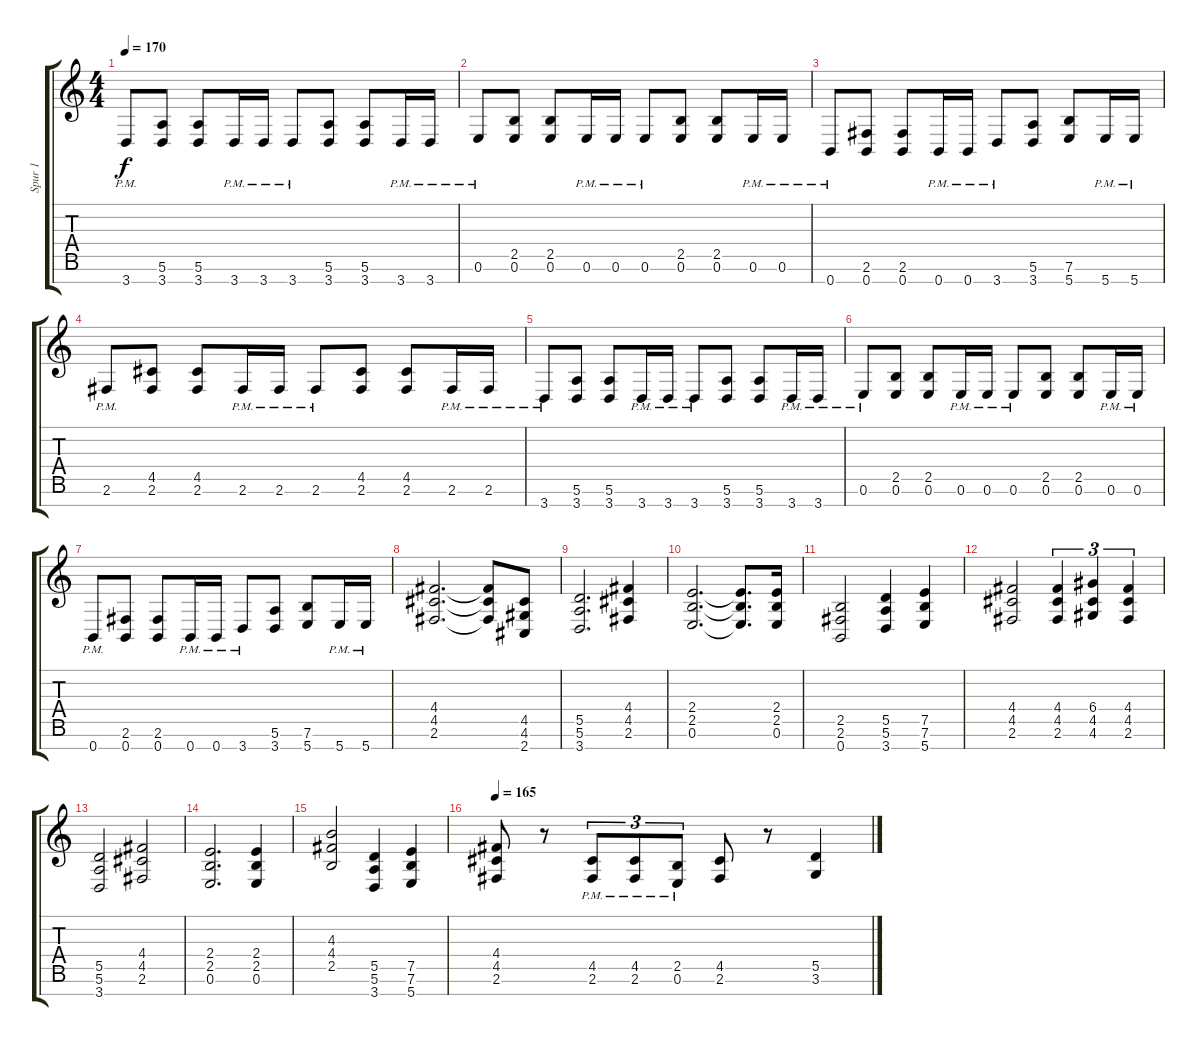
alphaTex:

\track ("Spur 1" "Spur 1") {instrument distortionguitar}
\staff {score tabs}
\tuning (E4 B3 G3 D3 A2 E2 B1) {hide}
\ts (4 4)
\tempo 170
\clef g2
\ks c
3.7{pm}.8{dy f} (5.6 3.7).8 (5.6 3.7).8 3.7{pm}.16 3.7{pm}.16 3.7{pm}.8 (5.6 3.7).8 (5.6 3.7).8 3.7{pm}.16 3.7{pm}.16 |
0.6{pm}.8 (2.5 0.6).8 (2.5 0.6).8 0.6{pm}.16 0.6{pm}.16 0.6{pm}.8 (2.5 0.6).8 (2.5 0.6).8 0.6{pm}.16 0.6{pm}.16 |
0.7{pm}.8 (2.6 0.7).8 (2.6 0.7).8 0.7{pm}.16 0.7{pm}.16 3.7{pm}.8 (5.6 3.7).8 (7.6 5.7).8 5.7{pm}.16 5.7{pm}.16 |
2.6{pm}.8 (4.5 2.6).8 (4.5 2.6).8 2.6{pm}.16 2.6{pm}.16 2.6{pm}.8 (4.5 2.6).8 (4.5 2.6).8 2.6{pm}.16 2.6{pm}.16 |
3.7{pm}.8 (5.6 3.7).8 (5.6 3.7).8 3.7{pm}.16 3.7{pm}.16 3.7{pm}.8 (5.6 3.7).8 (5.6 3.7).8 3.7{pm}.16 3.7{pm}.16 |
0.6{pm}.8 (2.5 0.6).8 (2.5 0.6).8 0.6{pm}.16 0.6{pm}.16 0.6{pm}.8 (2.5 0.6).8 (2.5 0.6).8 0.6{pm}.16 0.6{pm}.16 |
0.7{pm}.8 (2.6 0.7).8 (2.6 0.7).8 0.7{pm}.16 0.7{pm}.16 3.7{pm}.8 (5.6 3.7).8 (7.6 5.7).8 5.7{pm}.16 5.7{pm}.16 |
(4.4 4.5 2.6).2{d} (4.4{t} 4.5{t} 2.6{t}).8 (4.5 4.6 2.7).8 |
(5.5 5.6 3.7).2{d} (4.4 4.5 2.6).4 |
(2.4 2.5 0.6).2{d} (2.4{t} 2.5{t} 0.6{t}).8{d} (2.4 2.5 0.6).16 |
(2.5 2.6 0.7).2 (5.5 5.6 3.7).4 (7.5 7.6 5.7).4 |
(4.4 4.5 2.6).2 (4.4 4.5 2.6).4{tu (3 2)} (6.4 4.5 4.6).4{tu (3 2)} (4.4 4.5 2.6).4{tu (3 2)} |
(5.5 5.6 3.7).2 (4.4 4.5 2.6).2 |
(2.4 2.5 0.6).2{d} (2.4 2.5 0.6).4 |
(4.3 4.4 2.5).2 (5.5 5.6 3.7).4 (7.5 7.6 5.7).4 |
\tempo 165
(4.4 4.5 2.6).8 r.8 (4.5{pm} 2.6{pm}).8{tu (3 2)} (4.5{pm} 2.6{pm}).8{tu (3 2)} (2.5{pm} 0.6{pm}).8{tu (3 2)} (4.5 2.6).8 r.8 (5.5 3.6).4
